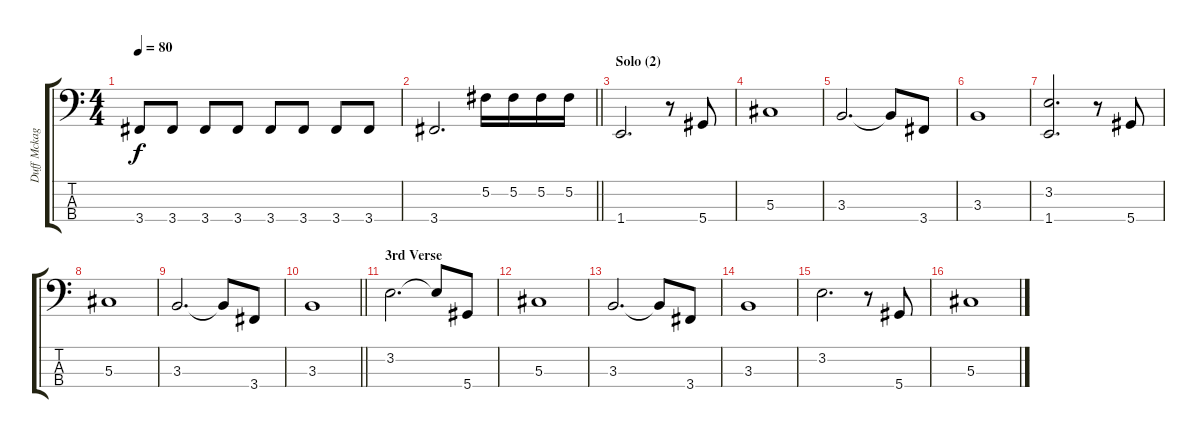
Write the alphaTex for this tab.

\track ("Duff Mckagan" "Duff Mckag") {instrument electricbasspick}
\staff {score tabs}
\tuning (Gb2 Db2 Ab1 Eb1) {hide}
\ts (4 4)
\tempo 80
\clef f4
\ks c
3.4.8{dy f} 3.4.8 3.4.8 3.4.8 3.4.8 3.4.8 3.4.8 3.4.8 |
\barLineRight lightlight
3.4.2{d} 5.2.16 5.2.16 5.2.16 5.2.16 |
\section ("" "Solo (2)")
1.4.2{d} r.8 5.4.8 |
5.3.1 |
3.3.2{d} 3.3{t}.8 3.4.8 |
3.3.1 |
(3.2 1.4).2{d} r.8 5.4.8 |
5.3.1 |
3.3.2{d} 3.3{t}.8 3.4.8 |
\barLineRight lightlight
3.3.1 |
\section ("" "3rd Verse")
3.2.2{d} 3.2{t}.8 5.4.8 |
5.3.1 |
3.3.2{d} 3.3{t}.8 3.4.8 |
3.3.1 |
3.2.2{d} r.8 5.4.8 |
5.3.1
